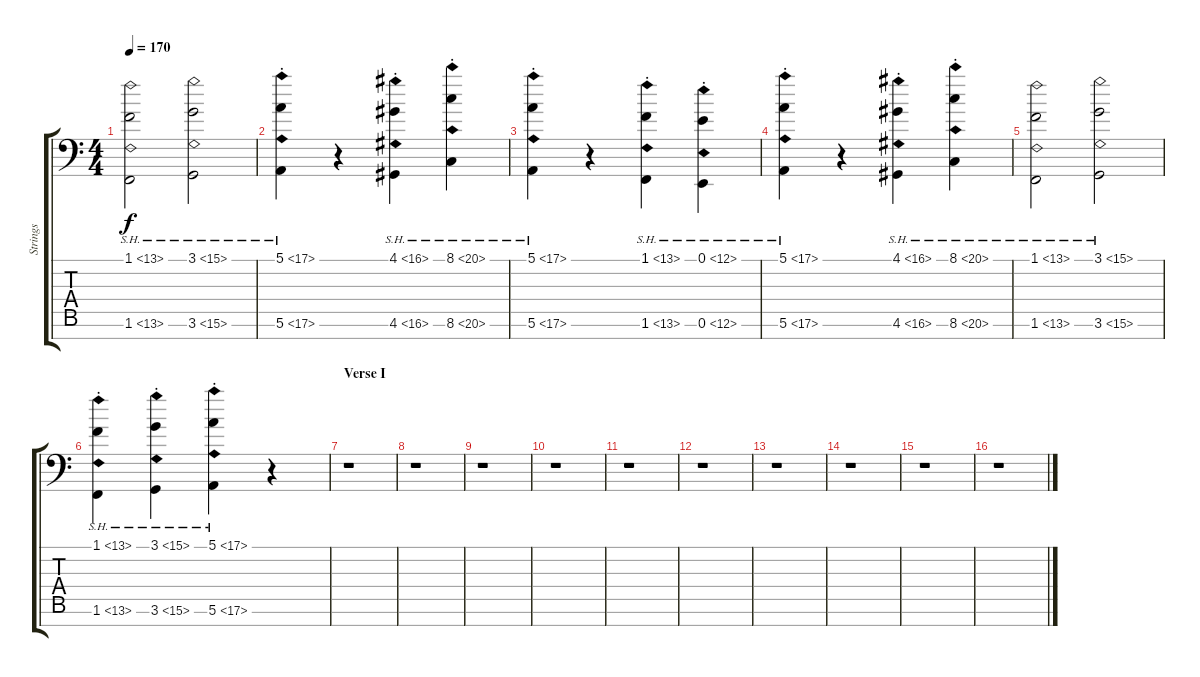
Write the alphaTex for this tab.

\track ("Strings" "Strings") {instrument stringensemble1}
\staff {score tabs}
\tuning (E4 B3 G3 D3 A2 E2 E1) {hide}
\ts (4 4)
\tempo 170
\clef f4
\ks c
(1.1{sh 12} 1.6{sh 12}).2{dy f} (3.1{sh 12} 3.6{sh 12}).2 |
(5.1{sh 12 st} 5.6{sh 12 st}).4 r.4 (4.1{sh 12 st} 4.6{sh 12 st}).4 (8.1{sh 12 st} 8.6{sh 12 st}).4 |
(5.1{sh 12 st} 5.6{sh 12 st}).4 r.4 (1.1{sh 12 st} 1.6{sh 12 st}).4 (0.1{sh 12 st} 0.6{sh 12 st}).4 |
(5.1{sh 12 st} 5.6{sh 12 st}).4 r.4 (4.1{sh 12 st} 4.6{sh 12 st}).4 (8.1{sh 12 st} 8.6{sh 12 st}).4 |
(1.1{sh 12} 1.6{sh 12}).2 (3.1{sh 12} 3.6{sh 12}).2 |
(1.1{sh 12 st} 1.6{sh 12 st}).4 (3.1{sh 12 st} 3.6{sh 12 st}).4 (5.1{sh 12 st} 5.6{sh 12 st}).4 r.4 |
\section ("" "Verse I")
r.1 |
r.1 |
r.1 |
r.1 |
r.1 |
r.1 |
r.1 |
r.1 |
r.1 |
r.1
